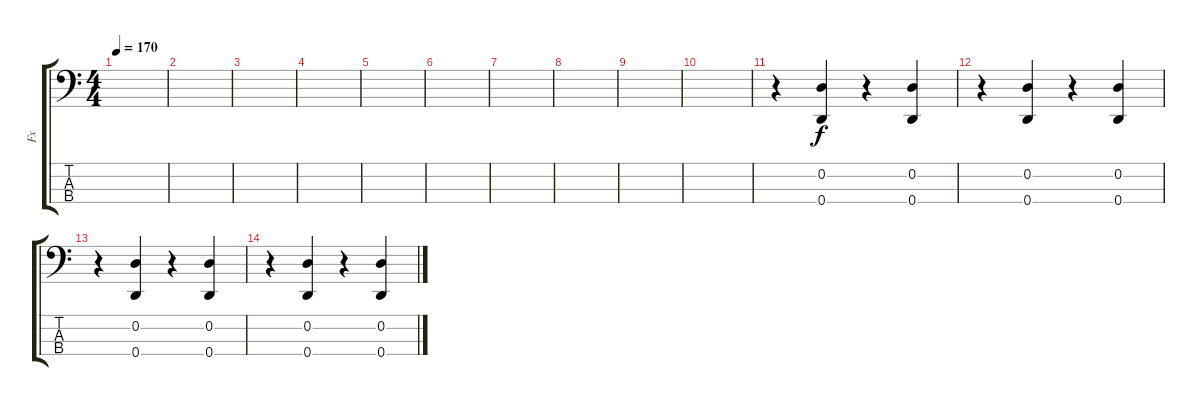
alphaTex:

\track ("Fx" "Fx") {instrument distortionguitar}
\staff {score tabs}
\tuning (G2 D2 A1 D1) {hide}
\ts (4 4)
\tempo 170
\clef f4
\ks c
|
|
|
|
|
|
|
|
|
|
r.4{volume 15} (0.2 0.4).4 r.4 (0.2 0.4).4 |
r.4 (0.2 0.4).4 r.4 (0.2 0.4).4 |
r.4 (0.2 0.4).4 r.4 (0.2 0.4).4 |
r.4 (0.2 0.4).4 r.4 (0.2 0.4).4
